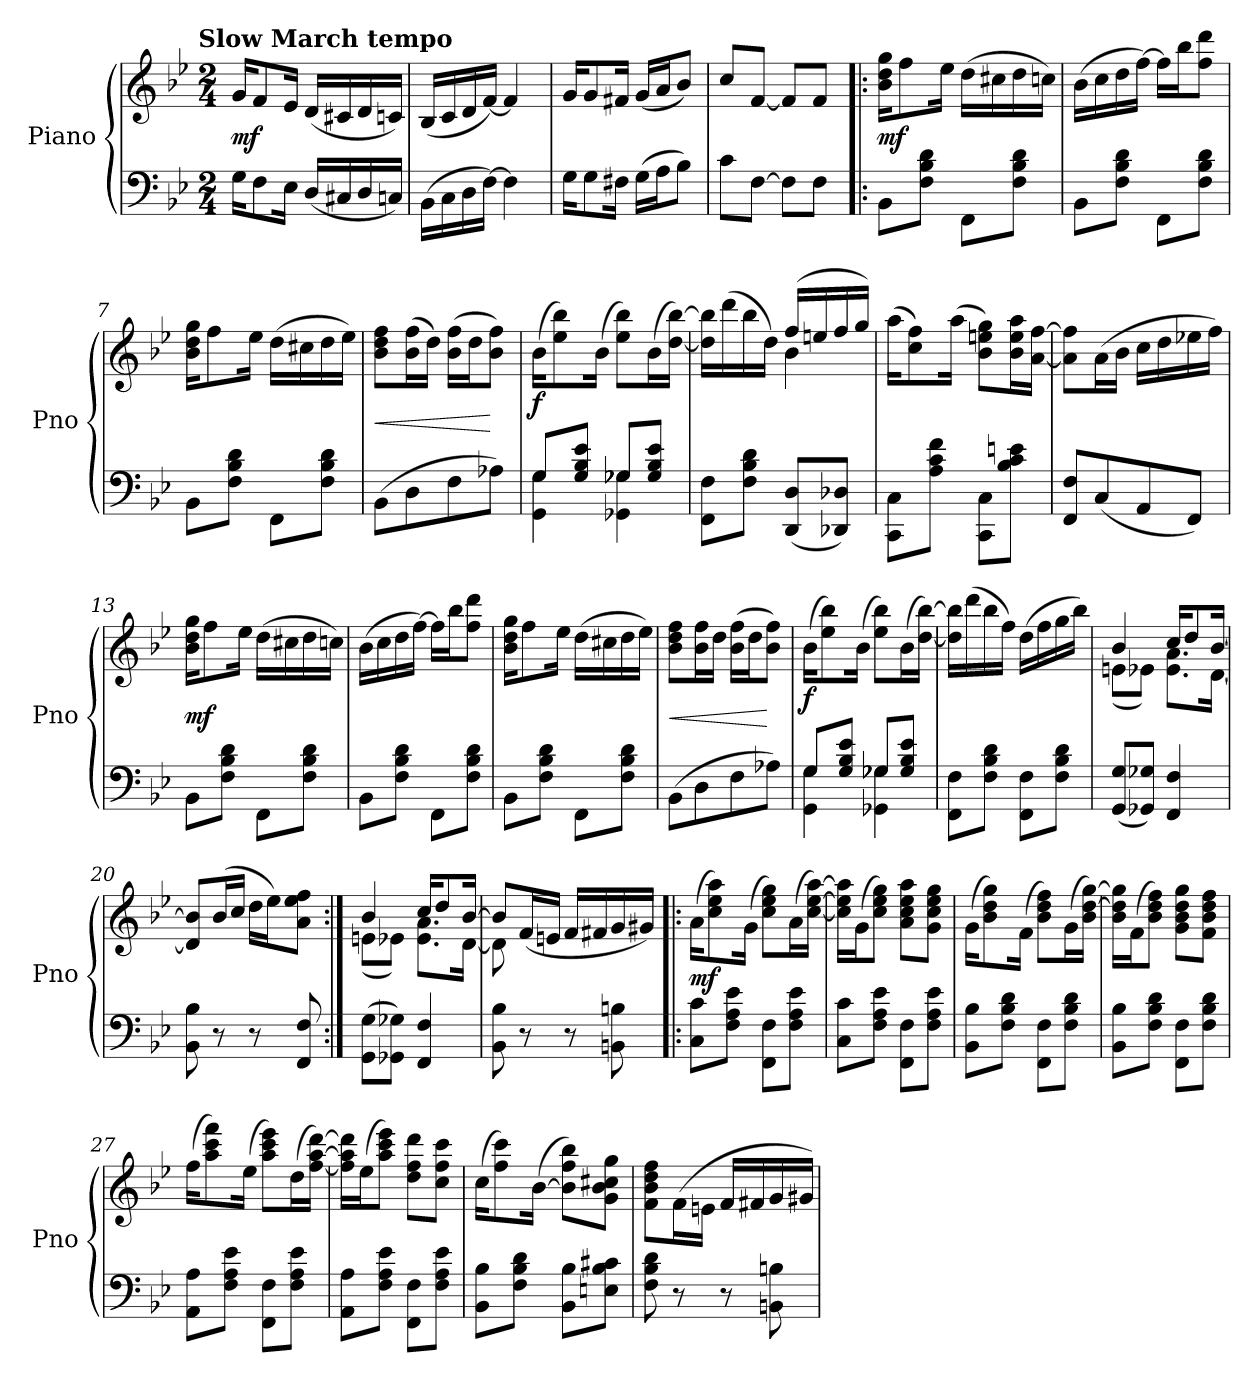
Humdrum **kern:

**kern	**kern	**dynam
*part1	*part1	*part1
*staff2	*staff1	*staff1/2
*I"Piano	*	*
*I'Pno	*	*
*clefF4	*clefG2	*
*k[b-e-]	*k[b-e-]	*
*B-:	*B-:	*
!!LO:TX:omd:t=Slow March tempo
*M2/4	*M2/4	*
*MM100	*MM100	*
=1	=1	=1
16GKL	16gKL	mf
8F	8f	.
16E-Jk	16e-Jk	.
(16DLL	(16dLL	.
16C#X	16c#X	.
16D	16d	.
16CnJJ)	16cnJJ)	.
=2	=2	=2
(16BB-LL	(16B-LL	.
16C	16c	.
16D	16d	.
[16FJJ)	[16fJJ)	.
4F]	4f]	.
=3	=3	=3
16GKL	16gKL	.
8G	8g	.
16F#XJk	16f#XJk	.
(16GLL	(16gLL	.
16AJ	16aJ	.
8B-J)	8b-J)	.
=4	=4	=4
8cL	8ccL	.
[8FJ	[8fJ	.
8FL]	8fL]	.
8FJ	8fJ	.
=5!|:	=5!|:	=5!|:
8BB-L	16b- 16dd 16ggKL	mf
.	8ff	.
8F 8B- 8dJ	.	.
.	16ee-Jk	.
8FFL	(16ddLL	.
.	16cc#X	.
8F 8B- 8dJ	16dd	.
.	16ccnJJ)	.
=6	=6	=6
8BB-L	(16b-LL	.
.	16cc	.
8F 8B- 8dJ	16dd	.
.	[16ffJJ)	.
8FFL	16ffLL]	.
.	16bb-J	.
8F 8B- 8dJ	8ff 8dddJ	.
=7	=7	=7
8BB-L	16b- 16dd 16ggKL	.
.	8ff	.
8F 8B- 8dJ	.	.
.	16ee-Jk	.
8FFL	(16ddLL	.
.	16cc#X	.
8F 8B- 8dJ	16dd	.
.	16ee-JJ)	.
=8	=8	=8
(8BB-L	8b- 8dd 8ffL	<
8D	(16b- 16ffL	.
.	16ddJJ)	.
8F	(16b- 16ffLL	.
.	16ddJ	.
8A-XJ)	8b- 8ffJ)	[
=9	=9	=9
*^	*	*
8GL	4GG 4G	(16b-KL	f
.	.	8ee- 8bb-)	.
8G 8B- 8e-J	.	.	.
.	.	(16b-Jk	.
8G-XL	4GG-X 4G-X	8ee- 8bb-L)	.
8G- 8B- 8e-J	.	(16b-L	.
.	.	[16dd [16bb-JJ)	.
*v	*v	*	*
=10	=10	=10
*	*^	*
8FF 8FL	16dd]\ 16bb-]\LL	4ryy	.
.	(16ddd\	.	.
8F 8B- 8dJ	16bb-\	.	.
.	16dd\JJ)	.	.
(8DD 8DL	(16ffLL	4b-	.
.	16een	.	.
8DD-X 8D-XJ)	16ff	.	.
.	16ggJJ)	.	.
*	*v	*v	*
=11	=11	=11
8CC 8CL	(16aaKL	.
.	8cc 8ff)	.
8A 8c 8fJ	.	.
.	(16aaJk	.
8CC\ 8C\L	8b- 8een 8ggL)	.
8B-\ 8c\ 8en\J	16b- 16ee 16aaL	.
.	[16a [16ffJJ	.
=12	=12	=12
8FF 8FL	8a] 8ff]L	.
(8C	(16aL	.
.	16b-JJ	.
8AA	16ccLL	.
.	16dd	.
8FFJ)	16ee-X	.
.	16ffJJ)	.
=13	=13	=13
8BB-L	16b- 16dd 16ggKL	mf
.	8ff	.
8F 8B- 8dJ	.	.
.	16ee-Jk	.
8FFL	(16ddLL	.
.	16cc#X	.
8F 8B- 8dJ	16dd	.
.	16ccnJJ)	.
=14	=14	=14
8BB-L	(16b-LL	.
.	16cc	.
8F 8B- 8dJ	16dd	.
.	[16ffJJ)	.
8FFL	16ffLL]	.
.	16bb-J	.
8F 8B- 8dJ	8ff 8dddJ	.
=15	=15	=15
8BB-L	16b- 16dd 16ggKL	.
.	8ff	.
8F 8B- 8dJ	.	.
.	16ee-Jk	.
8FFL	(16ddLL	.
.	16cc#X	.
8F 8B- 8dJ	16dd	.
.	16ee-JJ)	.
=16	=16	=16
(8BB-L	8b- 8dd 8ffL	<
8D	16b- 16ffL	.
.	16ddJJ	.
8F	(16b- 16ffLL	.
.	16ddJ	.
8A-XJ)	8b- 8ffJ)	[
=17	=17	=17
*^	*	*
8GL	4GG 4G	(16b-KL	f
.	.	8ee- 8bb-)	.
8G 8B- 8e-J	.	.	.
.	.	(16b-Jk	.
8G-XL	4GG-X 4G-X	8ee- 8bb-L)	.
8G- 8B- 8e-J	.	(16b-L	.
.	.	[16dd [16bb-JJ)	.
*v	*v	*	*
=18	=18	=18
8FF 8FL	16dd] 16bb-]LL	.
.	(16ddd	.
8F 8B- 8dJ	16bb-	.
.	16ffJJ)	.
8FF 8FL	(16ddLL	.
.	16ff	.
8F 8B- 8dJ	16gg	.
.	16bb-JJ)	.
=19	=19	=19
*	*^	*
(8GG 8GL	4b-	(8enL	.
8GG-X 8G-XJ)	.	8e-XJ)	.
4FF 4F	16ccKL	8.e- 8.aL	.
.	8dd	.	.
.	[16b-Jk	[16dJk	.
*	*v	*v	*
=20	=20	=20
8BB- 8B-	8d] 8b-]L	.
8r	(>16b-L	.
.	16ccJJ	.
8r	16ddLL	.
.	16ee-J)	.
8FF 8F	8a 8ee- 8ffJ	.
=21:|!	=21:|!	=21:|!
*	*^	*
(8GG\ 8G\L	4b-	(8enL	.
8GG-X\ 8G-X\J)	.	8e-XJ)	.
4FF 4F	16ccKL	8.e- 8.aL	.
.	8dd	.	.
.	[16b-Jk	[16dJk	.
=22	=22	=22	=22
8BB- 8B-	8b-L]	8d]	.
8r	(16fL	4.ryy	.
.	16enJJ	.	.
8r	16fLL	.	.
.	16f#X	.	.
8BBn 8Bn	16g	.	.
.	16g#XJJ)	.	.
*	*v	*v	*
=23!|:	=23!|:	=23!|:
8C 8cL	(16aKL	mf
.	8cc 8ee- 8aa)	.
8F 8A 8e-J	.	.
.	(16gJk	.
8FF 8FL	8cc 8ee- 8ggL)	.
8F 8A 8e-J	(16aL	.
.	[16cc [16ee- [16aaJJ)	.
=24	=24	=24
8C 8cL	16cc] 16ee-] 16aa]LL	.
.	(16gJ	.
8F 8A 8e-J	8cc 8ee- 8ggJ)	.
8FF 8FL	8a 8cc 8ee- 8aaL	.
8F 8A 8e-J	8g 8cc 8ee- 8ggJ	.
=25	=25	=25
8BB- 8B-L	(16gKL	.
.	8b- 8dd 8gg)	.
8F 8B- 8dJ	.	.
.	(16fJk	.
8FF 8FL	8b- 8dd 8ffL)	.
8F 8B- 8dJ	(16gL	.
.	16b- [16dd [16ggJJ)	.
=26	=26	=26
8BB- 8B-L	16b- 16dd] 16gg]LL	.
.	(16fJ	.
8F 8B- 8dJ	8b- 8dd 8ffJ)	.
8FF 8FL	8g 8b- 8dd 8ggL	.
8F 8B- 8dJ	8f 8b- 8dd 8ffJ	.
=27	=27	=27
8AA 8AL	(16ffKL	.
.	8aa 8ccc 8fff)	.
8F 8A 8e-J	.	.
.	(16ee-Jk	.
8FF 8FL	8aa 8ccc 8eee-L)	.
8F 8A 8e-J	(16ddL	.
.	[16ff [16aa [16dddJJ)	.
=28	=28	=28
8AA 8AL	16ff] 16aa] 16ddd]LL	.
.	(16ee-J	.
8F 8A 8e-J	8aa 8ccc 8eee-J)	.
8FF 8FL	8dd 8ff 8dddL	.
8F 8A 8e-J	8cc 8ff 8cccJ	.
=29	=29	=29
8BB- 8B-L	(16ccKL	.
.	8ff 8ccc)	.
8F 8B- 8dJ	.	.
.	([16b-Jk	.
8BB- 8B-L	8b-] 8ff 8bb-L)	.
8En 8B- 8c#XJ	8g 8b- 8cc#X 8ggJ	.
=30	=30	=30
8F 8B- 8d	8f\ 8b-\ 8dd\ 8ff\L	.
8r	(16f\L	.
.	16en\JJ	.
8r	16fLL	.
.	16f#X	.
8BBn 8Bn	16g	.
.	16g#XJJ)	.
=	=	=
*-	*-	*-
